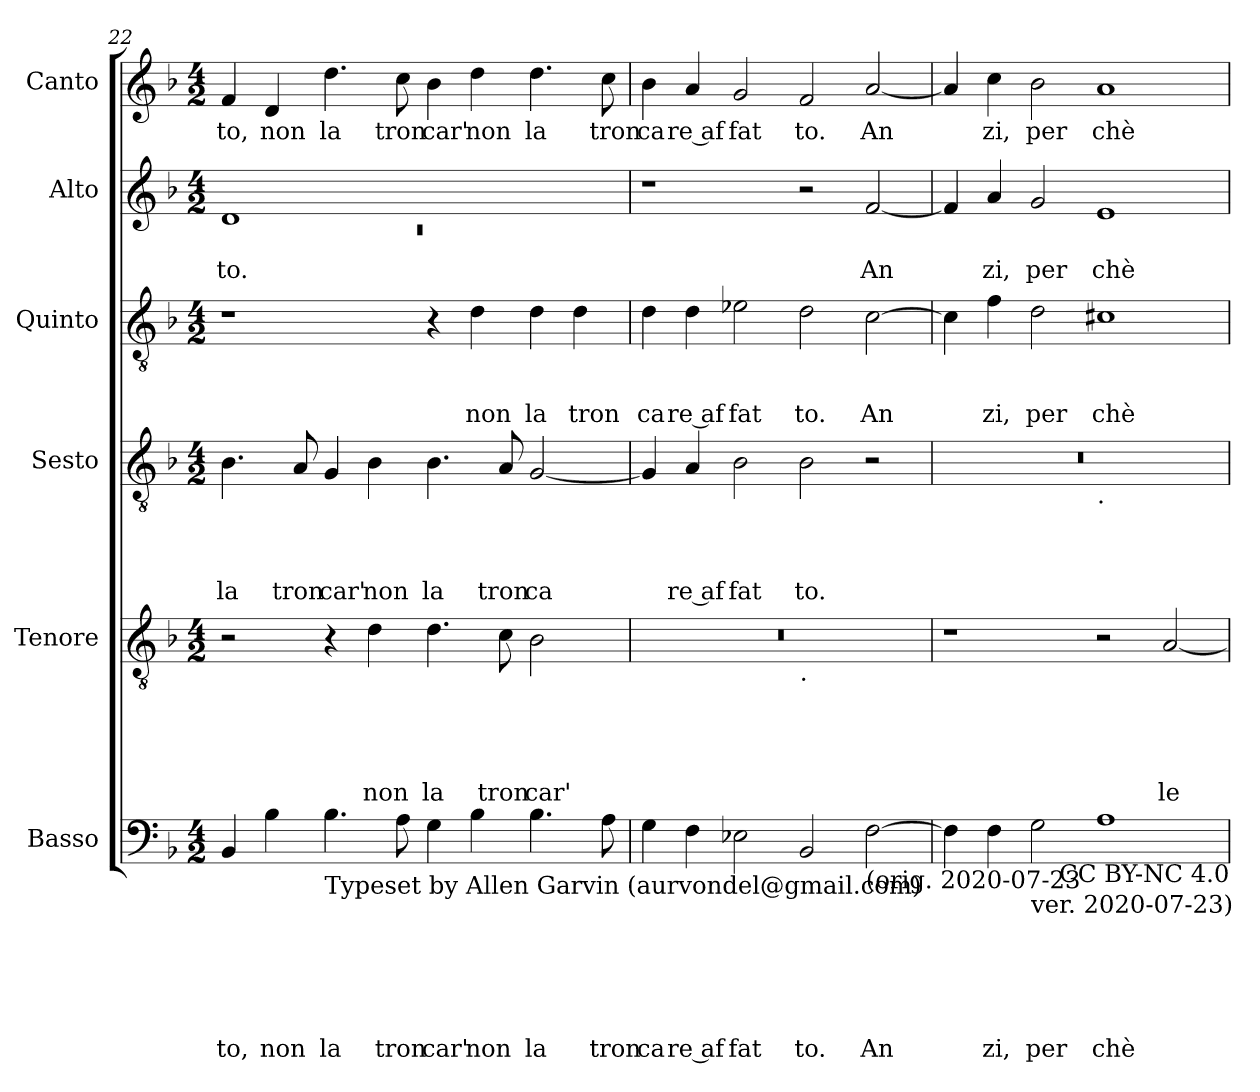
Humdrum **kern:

**kern	**text	**text	**text	**text	**text	**text	**kern	**text	**text	**text	**text	**text	**kern	**text	**text	**text	**text	**kern	**text	**text	**text	**kern	**text	**text	**kern	**text
*part6	*part6	*part6	*part6	*part6	*part6	*part6	*part5	*part5	*part5	*part5	*part5	*part5	*part4	*part4	*part4	*part4	*part4	*part3	*part3	*part3	*part3	*part2	*part2	*part2	*part1	*part1
*staff6	*staff6	*staff6	*staff6	*staff6	*staff6	*staff6	*staff5	*staff5	*staff5	*staff5	*staff5	*staff5	*staff4	*staff4	*staff4	*staff4	*staff4	*staff3	*staff3	*staff3	*staff3	*staff2	*staff2	*staff2	*staff1	*staff1
*I"Basso	*	*	*	*	*	*	*I"Tenore	*	*	*	*	*	*I"Sesto	*	*	*	*	*I"Quinto	*	*	*	*I"Alto	*	*	*I"Canto	*
!!LO:LB:g=z
*clefF4	*	*	*	*	*	*	*clefGv2	*	*	*	*	*	*clefGv2	*	*	*	*	*clefGv2	*	*	*	*clefG2	*	*	*clefG2	*
*k[b-]	*	*	*	*	*	*	*k[b-]	*	*	*	*	*	*k[b-]	*	*	*	*	*k[b-]	*	*	*	*k[b-]	*	*	*k[b-]	*
*F:	*	*	*	*	*	*	*F:	*	*	*	*	*	*F:	*	*	*	*	*F:	*	*	*	*F:	*	*	*F:	*
*M4/2	*	*	*	*	*	*	*M4/2	*	*	*	*	*	*M4/2	*	*	*	*	*M4/2	*	*	*	*M4/2	*	*	*M4/2	*
=22	=22	=22	=22	=22	=22	=22	=22	=22	=22	=22	=22	=22	=22	=22	=22	=22	=22	=22	=22	=22	=22	=22	=22	=22	=22	=22
*	*	*	*	*	*	*	*	*	*	*	*	*	*	*	*	*	*	*	*	*	*	*^	*	*	*	*
!	!	!	!	!	!	!LO:LY:b	!	!	!	!	!	!	!	!	!	!	!LO:LY:b	!	!	!	!	!	!LO:N:vis=1	!	!LO:LY:b	!	!LO:LY:b
4BB-/	.	.	.	.	.	to,	2r	.	.	.	.	.	4.B-\	.	.	.	la	1r	.	.	.	1d	0rc	.	-to.	4f/	to,
!	!	!	!	!	!	!LO:LY:b	!	!	!	!	!	!	!	!	!	!	!	!	!	!	!	!	!	!	!	!	!LO:LY:b
4B-\	.	.	.	.	.	non	.	.	.	.	.	.	.	.	.	.	.	.	.	.	.	.	.	.	.	4d/	non
!	!	!	!	!	!	!	!	!	!	!	!	!	!	!	!	!	!LO:LY:b	!	!	!	!	!	!	!	!	!	!
.	.	.	.	.	.	.	.	.	.	.	.	.	8A/	.	.	.	tron	.	.	.	.	.	.	.	.	.	.
!LO:TX:b:t=Typeset by Allen Garvin (aurvondel@gmail.com)	!	!	!	!	!	!	!	!	!	!	!	!	!	!	!	!	!	!	!	!	!	!	!	!	!	!	!
!	!	!	!	!	!	!LO:LY:b	!	!	!	!	!	!	!	!	!	!	!LO:LY:b	!	!	!	!	!	!	!	!	!	!LO:LY:b
4.B-\	.	.	.	.	.	la	4r	.	.	.	.	.	4G/	.	.	.	car'	.	.	.	.	.	.	.	.	4.dd\	la
!	!	!	!	!	!	!	!	!	!	!	!	!LO:LY:b	!	!	!	!	!LO:LY:b	!	!	!	!	!	!	!	!	!	!
.	.	.	.	.	.	.	4d\	.	.	.	.	non	4B-\	.	.	.	non	.	.	.	.	.	.	.	.	.	.
!	!	!	!	!	!	!LO:LY:b	!	!	!	!	!	!	!	!	!	!	!	!	!	!	!	!	!	!	!	!	!LO:LY:b
8A\	.	.	.	.	.	tron	.	.	.	.	.	.	.	.	.	.	.	.	.	.	.	.	.	.	.	8cc\	tron
!	!	!	!	!	!	!LO:LY:b	!	!	!	!	!	!LO:LY:b	!	!	!	!	!LO:LY:b	!	!	!	!	!	!	!	!	!	!LO:LY:b
4G\	.	.	.	.	.	car'	4.d\	.	.	.	.	la	4.B-\	.	.	.	la	4r	.	.	.	1ryy	.	.	.	4b-\	car'
!	!	!	!	!	!	!LO:LY:b	!	!	!	!	!	!	!	!	!	!	!	!	!	!	!LO:LY:b	!	!	!	!	!	!LO:LY:b
4B-\	.	.	.	.	.	non	.	.	.	.	.	.	.	.	.	.	.	4d\	.	.	non	.	.	.	.	4dd\	non
!	!	!	!	!	!	!	!	!	!	!	!	!LO:LY:b	!	!	!	!	!LO:LY:b	!	!	!	!	!	!	!	!	!	!
.	.	.	.	.	.	.	8c\	.	.	.	.	tron	8A/	.	.	.	tron	.	.	.	.	.	.	.	.	.	.
!	!	!	!	!	!	!LO:LY:b	!	!	!	!	!	!LO:LY:b	!	!	!	!	!LO:LY:b	!	!	!	!LO:LY:b	!	!	!	!	!	!LO:LY:b
4.B-\	.	.	.	.	.	la	2B-\	.	.	.	.	car'	[<2G/	.	.	.	ca	4d\	.	.	la	.	.	.	.	4.dd\	la
!	!	!	!	!	!	!	!	!	!	!	!	!	!	!	!	!	!	!	!	!	!LO:LY:b	!	!	!	!	!	!
.	.	.	.	.	.	.	.	.	.	.	.	.	.	.	.	.	.	4d\	.	.	tron	.	.	.	.	.	.
!	!	!	!	!	!	!LO:LY:b	!	!	!	!	!	!	!	!	!	!	!	!	!	!	!	!	!	!	!	!	!LO:LY:b
8A\	.	.	.	.	.	tron	.	.	.	.	.	.	.	.	.	.	.	.	.	.	.	.	.	.	.	8cc\	tron
*	*	*	*	*	*	*	*	*	*	*	*	*	*	*	*	*	*	*	*	*	*	*v	*v	*	*	*	*
=23	=23	=23	=23	=23	=23	=23	=23	=23	=23	=23	=23	=23	=23	=23	=23	=23	=23	=23	=23	=23	=23	=23	=23	=23	=23	=23
!	!	!	!	!	!	!LO:LY:b	!	!	!	!	!	!	!	!	!	!	!	!	!	!	!LO:LY:b	!	!	!	!	!LO:LY:b
*	*	*	*	*	*	*	*^	*	*	*	*	*	*	*	*	*	*	*	*	*	*	*	*	*	*	*
4G\	.	.	.	.	.	ca	0r	1ryy	.	.	.	.	.	4G/]	.	.	.	.	4d\	.	.	ca	1r	.	.	4b-\	ca
!	!	!	!	!	!	!LO:LY:b:rj	!	!	!	!	!	!	!	!	!	!	!	!LO:LY:b:rj	!	!	!	!LO:LY:b:rj	!	!	!	!	!LO:LY:b:rj
4F\	.	.	.	.	.	re af	.	.	.	.	.	.	.	4A/	.	.	.	re af	4d\	.	.	re af	.	.	.	4a/	re af
!	!	!	!	!	!	!LO:LY:b	!	!	!	!	!	!	!	!	!	!	!	!LO:LY:b	!	!	!	!LO:LY:b	!	!	!	!	!LO:LY:b
2E-X\	.	.	.	.	.	fat	.	.	.	.	.	.	.	2B-\	.	.	.	fat	2e-X\	.	.	fat	.	.	.	2g/	fat
!	!	!	!	!	!	!	!	!LO:TX:b:t=.	!	!	!	!	!	!	!	!	!	!	!	!	!	!	!	!	!	!	!
!	!	!	!	!	!	!LO:LY:b	!	!	!	!	!	!	!	!	!	!	!	!LO:LY:b	!	!	!	!LO:LY:b	!	!	!	!	!LO:LY:b
2BB-/	.	.	.	.	.	to.	.	1ryy	.	.	.	.	.	2B-\	.	.	.	to.	2d\	.	.	to.	2r	.	.	2f/	to.
!LO:TX:b:t=(orig. 2020-07-23	!	!	!	!	!	!	!	!	!	!	!	!	!	!	!	!	!	!	!	!	!	!	!	!	!	!	!
!	!	!	!	!	!	!LO:LY:b	!	!	!	!	!	!	!	!	!	!	!	!	!	!	!	!LO:LY:b	!	!	!LO:LY:b	!	!LO:LY:b
[>2F\	.	.	.	.	.	An	.	.	.	.	.	.	.	2r	.	.	.	.	[>2c\	.	.	An	[<2f/	.	An	[<2a/	An
*	*	*	*	*	*	*	*v	*v	*	*	*	*	*	*	*	*	*	*	*	*	*	*	*	*	*	*	*
=24	=24	=24	=24	=24	=24	=24	=24	=24	=24	=24	=24	=24	=24	=24	=24	=24	=24	=24	=24	=24	=24	=24	=24	=24	=24	=24
*	*	*	*	*	*	*	*	*	*	*	*	*	*^	*	*	*	*	*	*	*	*	*	*	*	*	*
4F\]	.	.	.	.	.	.	1r	.	.	.	.	.	0r	1ryy	.	.	.	.	4c\]	.	.	.	4f/]	.	.	4a/]	.
!	!	!	!	!	!	!LO:LY:b	!	!	!	!	!	!	!	!	!	!	!	!	!	!	!	!LO:LY:b	!	!	!LO:LY:b	!	!LO:LY:b
4F\	.	.	.	.	.	zi,	.	.	.	.	.	.	.	.	.	.	.	.	4f\	.	.	zi,	4a/	.	zi,	4cc\	zi,
!LO:TX:b:t=ver. 2020-07-23)	!	!	!	!	!	!	!	!	!	!	!	!	!	!	!	!	!	!	!	!	!	!	!	!	!	!	!
!	!	!	!	!	!	!LO:LY:b	!	!	!	!	!	!	!	!	!	!	!	!	!	!	!	!LO:LY:b	!	!	!LO:LY:b	!	!LO:LY:b
2G\	.	.	.	.	.	per	.	.	.	.	.	.	.	.	.	.	.	.	2d\	.	.	per	2g/	.	per	2b-\	per
!	!	!	!	!	!	!	!	!	!	!	!	!	!	!LO:TX:b:t=.	!	!	!	!	!	!	!	!	!	!	!	!	!
!	!	!	!	!	!	!LO:LY:b	!	!	!	!	!	!	!	!	!	!	!	!	!	!	!	!LO:LY:b	!	!	!LO:LY:b	!	!LO:LY:b
1A	.	.	.	.	.	chè	2r	.	.	.	.	.	.	1ryy	.	.	.	.	1c#X	.	.	chè	1e	.	chè	1a	chè
!	!	!	!	!	!	!	!	!	!	!	!	!LO:LY:b	!	!	!	!	!	!	!	!	!	!	!	!	!	!	!
.	.	.	.	.	.	.	[<2A/	.	.	.	.	le	.	.	.	.	.	.	.	.	.	.	.	.	.	.	.
!LO:TX:b:t=CC BY-NC 4.0	!	!	!	!	!	!	!	!	!	!	!	!	!	!	!	!	!	!	!	!	!	!	!	!	!	!	!
*	*	*	*	*	*	*	*	*	*	*	*	*	*v	*v	*	*	*	*	*	*	*	*	*	*	*	*	*
=	=	=	=	=	=	=	=	=	=	=	=	=	=	=	=	=	=	=	=	=	=	=	=	=	=	=
*-	*-	*-	*-	*-	*-	*-	*-	*-	*-	*-	*-	*-	*-	*-	*-	*-	*-	*-	*-	*-	*-	*-	*-	*-	*-	*-
